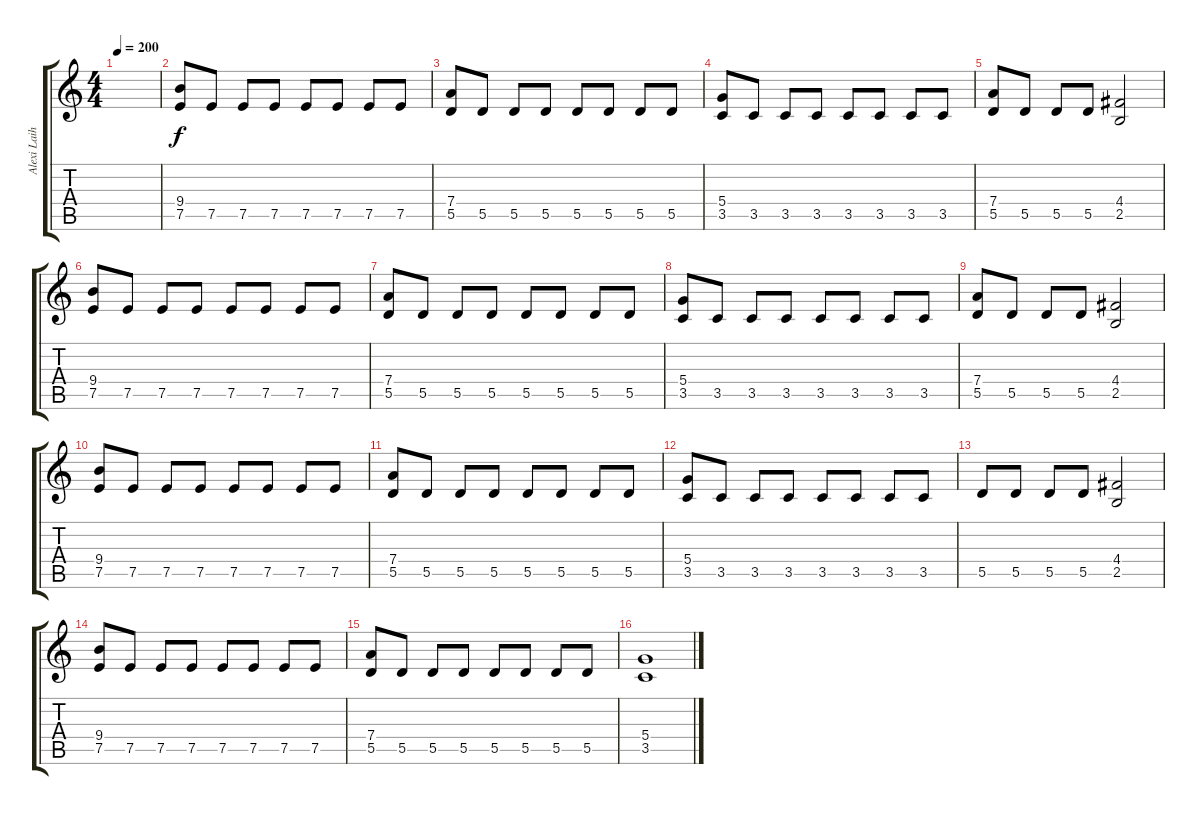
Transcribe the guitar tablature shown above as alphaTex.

\track ("Alexi Laiho" "Alexi Laih") {instrument distortionguitar}
\staff {score tabs}
\tuning (E4 B3 G3 D3 A2 E2) {hide}
\ts (4 4)
\tempo 200
\clef g2
\ks c
|
(9.4 7.5).8 7.5.8 7.5.8 7.5.8 7.5.8 7.5.8 7.5.8 7.5.8 |
(7.4 5.5).8 5.5.8 5.5.8 5.5.8 5.5.8 5.5.8 5.5.8 5.5.8 |
(5.4 3.5).8 3.5.8 3.5.8 3.5.8 3.5.8 3.5.8 3.5.8 3.5.8 |
(7.4 5.5).8 5.5.8 5.5.8 5.5.8 (4.4 2.5).2 |
(9.4 7.5).8 7.5.8 7.5.8 7.5.8 7.5.8 7.5.8 7.5.8 7.5.8 |
(7.4 5.5).8 5.5.8 5.5.8 5.5.8 5.5.8 5.5.8 5.5.8 5.5.8 |
(5.4 3.5).8 3.5.8 3.5.8 3.5.8 3.5.8 3.5.8 3.5.8 3.5.8 |
(7.4 5.5).8 5.5.8 5.5.8 5.5.8 (4.4 2.5).2 |
(9.4 7.5).8 7.5.8 7.5.8 7.5.8 7.5.8 7.5.8 7.5.8 7.5.8 |
(7.4 5.5).8 5.5.8 5.5.8 5.5.8 5.5.8 5.5.8 5.5.8 5.5.8 |
(5.4 3.5).8 3.5.8 3.5.8 3.5.8 3.5.8 3.5.8 3.5.8 3.5.8 |
5.5.8 5.5.8 5.5.8 5.5.8 (4.4 2.5).2 |
(9.4 7.5).8 7.5.8 7.5.8 7.5.8 7.5.8 7.5.8 7.5.8 7.5.8 |
(7.4 5.5).8 5.5.8 5.5.8 5.5.8 5.5.8 5.5.8 5.5.8 5.5.8 |
(5.4 3.5).1
